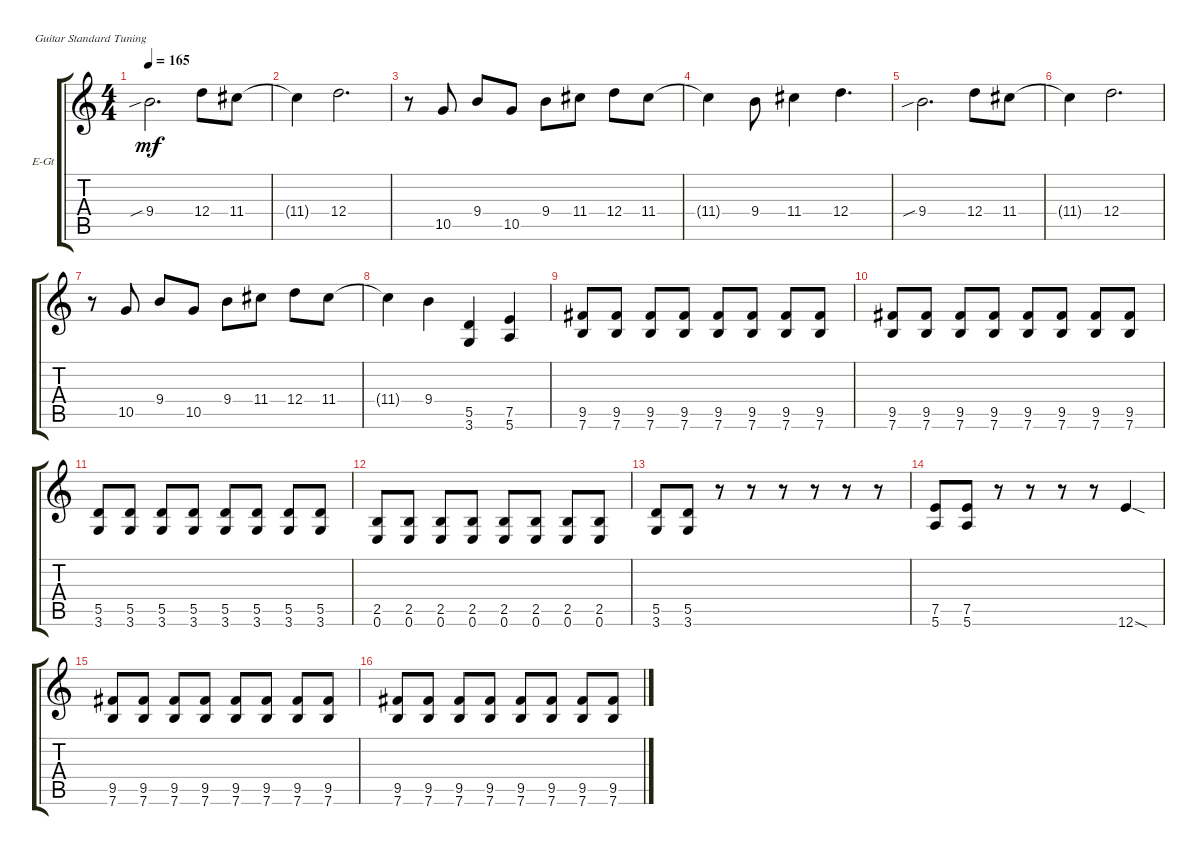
\defaultSystemsLayout 4
\bracketExtendMode groupsimilarinstruments
\firstSystemTrackNameOrientation horizontal
\otherSystemsTrackNameOrientation horizontal
\track ("Electric Guitar" "E-Gt") {instrument distortionguitar}
\staff {score tabs}
\tuning (E4 B3 G3 D3 A2 E2)
\ts (4 4)
\tempo 165
\clef g2
\ks c
9.4{sib}.2{d dy mf} 12.4.8 11.4.8 |
11.4{t}.4 12.4.2{d} |
r.8 10.5.8 9.4.8 10.5.8 9.4.8 11.4.8 12.4.8 11.4.8 |
11.4{t}.4 9.4.8 11.4.4 12.4.4{d} |
9.4{sib}.2{d} 12.4.8 11.4.8 |
11.4{t}.4 12.4.2{d} |
r.8 10.5.8 9.4.8 10.5.8 9.4.8 11.4.8 12.4.8 11.4.8 |
11.4{t}.4 9.4.4 (3.6 5.5).4 (5.6 7.5).4 |
(7.6 9.5).8 (7.6 9.5).8 (7.6 9.5).8 (7.6 9.5).8 (7.6 9.5).8 (7.6 9.5).8 (7.6 9.5).8 (7.6 9.5).8 |
(7.6 9.5).8 (7.6 9.5).8 (7.6 9.5).8 (7.6 9.5).8 (7.6 9.5).8 (7.6 9.5).8 (7.6 9.5).8 (7.6 9.5).8 |
(3.6 5.5).8 (3.6 5.5).8 (3.6 5.5).8 (3.6 5.5).8 (3.6 5.5).8 (3.6 5.5).8 (3.6 5.5).8 (3.6 5.5).8 |
(0.6 2.5).8 (2.5 0.6).8 (2.5 0.6).8 (2.5 0.6).8 (2.5 0.6).8 (2.5 0.6).8 (2.5 0.6).8 (2.5 0.6).8 |
(3.6 5.5).8 (3.6 5.5).8 r.8 r.8 r.8 r.8 r.8 r.8 |
(5.6 7.5).8 (5.6 7.5).8 r.8 r.8 r.8 r.8 12.6{sod}.4 |
(7.6 9.5).8 (7.6 9.5).8 (7.6 9.5).8 (7.6 9.5).8 (7.6 9.5).8 (7.6 9.5).8 (7.6 9.5).8 (7.6 9.5).8 |
(7.6 9.5).8 (7.6 9.5).8 (7.6 9.5).8 (7.6 9.5).8 (7.6 9.5).8 (7.6 9.5).8 (7.6 9.5).8 (7.6 9.5).8
